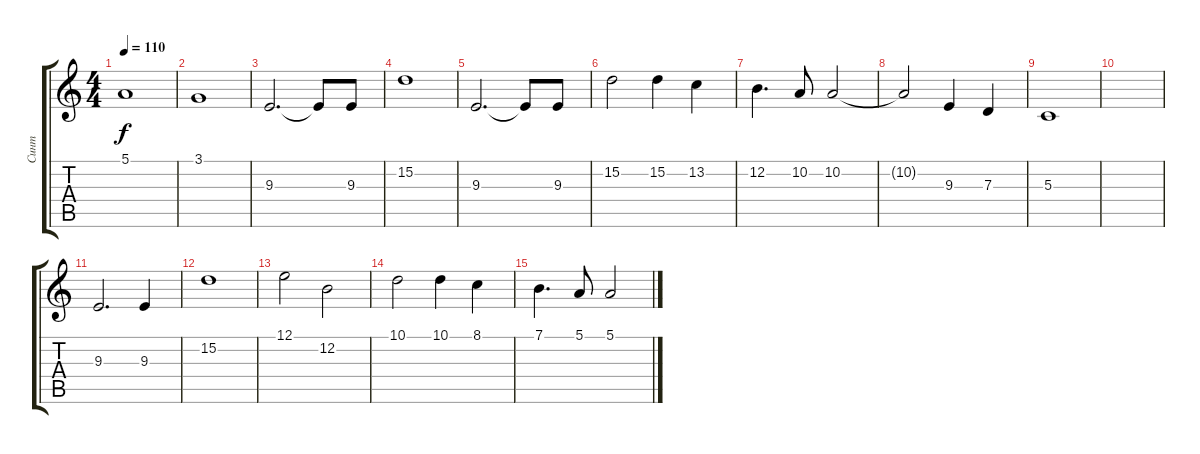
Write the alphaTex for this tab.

\track ("Синт" "Синт") {instrument musicbox}
\staff {score tabs}
\tuning (E4 B3 G3 D3 A2 E2) {hide}
\ts (4 4)
\tempo 110
\clef g2
\ks c
5.1.1{dy f} |
3.1.1 |
9.3.2{d} 9.3{t}.8 9.3.8 |
15.2.1 |
9.3.2{d} 9.3{t}.8 9.3.8 |
15.2.2 15.2.4 13.2.4 |
12.2.4{d} 10.2.8 10.2.2 |
10.2{t}.2 9.3.4 7.3.4 |
5.3.1 |
|
9.3.2{d} 9.3.4 |
15.2.1 |
12.1.2 12.2.2 |
10.1.2 10.1.4 8.1.4 |
7.1.4{d} 5.1.8 5.1.2
